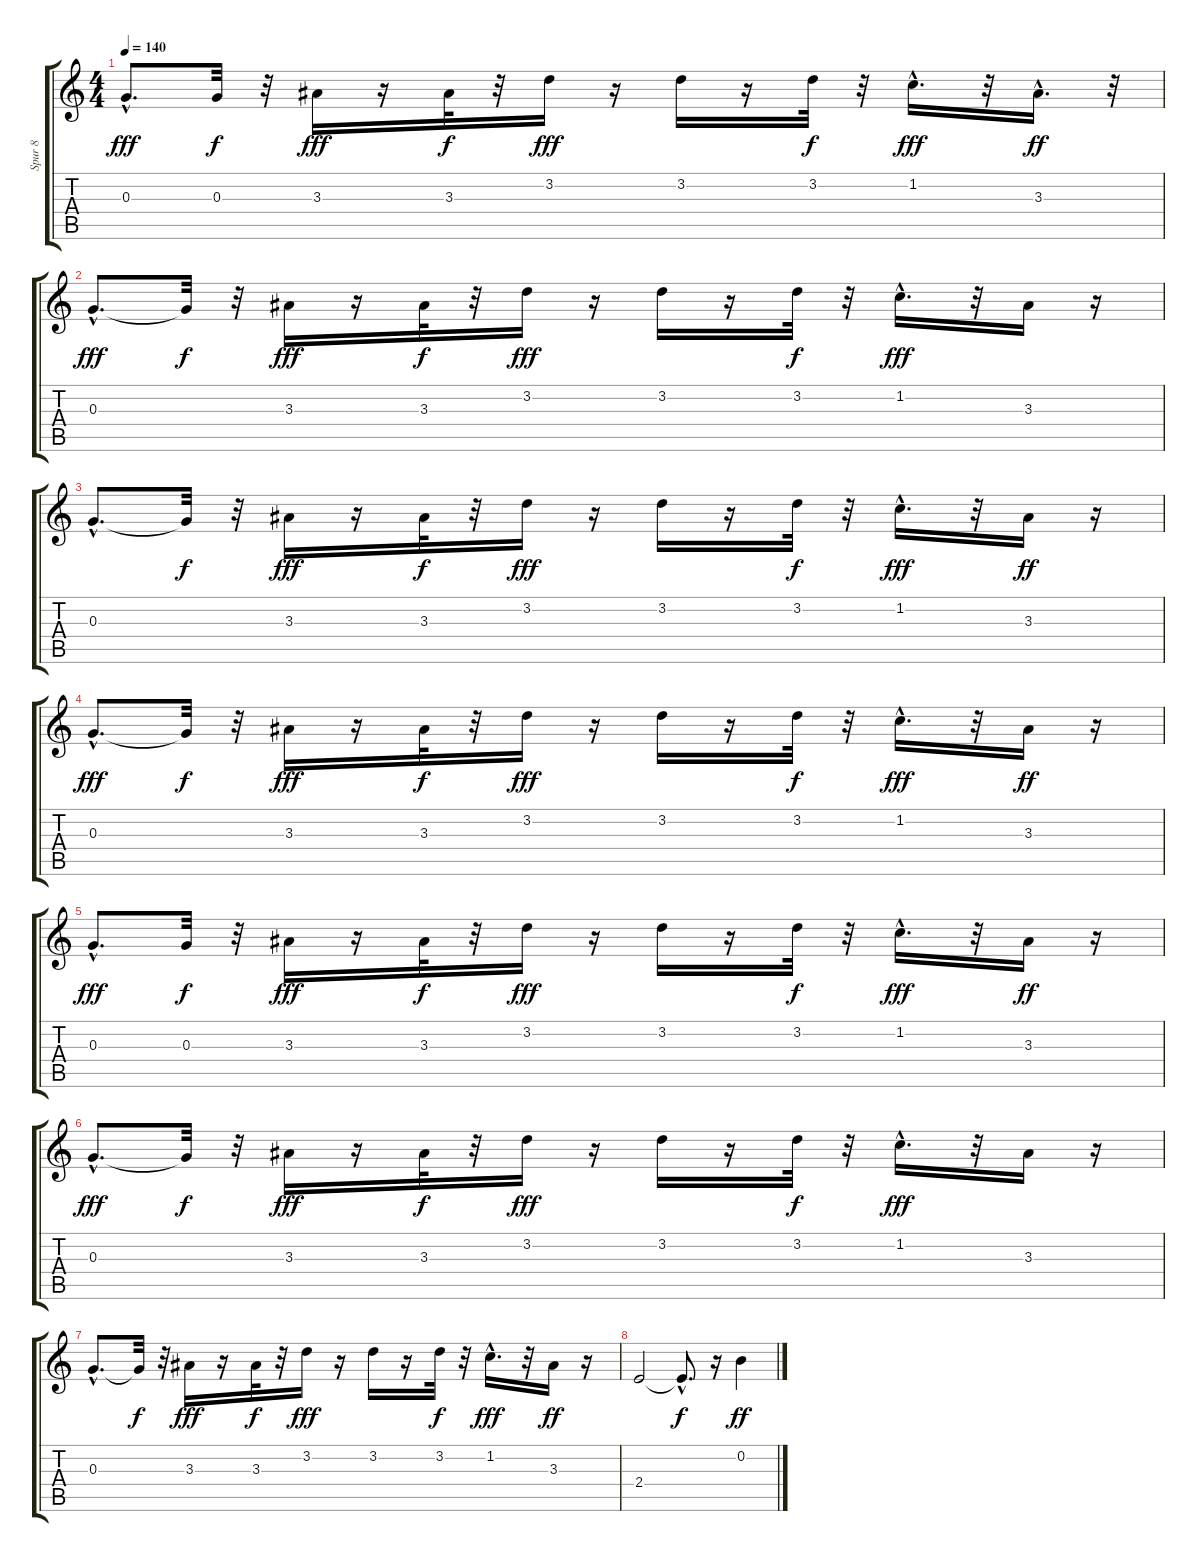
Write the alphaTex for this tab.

\track ("Spur 8" "Spur 8") {instrument electricguitarmuted}
\staff {score tabs}
\tuning (E4 B3 G3 D3 A2 E2) {hide}
\ts (4 4)
\tempo 140
\clef g2
\ks c
0.3{hac}.8{d dy fff} 0.3.32{dy f} r.32 3.3.16{dy fff} r.16 3.3.32{dy f} r.32 3.2.16{dy fff} r.16 3.2.16 r.16 3.2.32{dy f} r.32 1.2{hac}.16{d dy fff} r.32 3.3{hac}.16{d dy ff} r.32 |
0.3{hac}.8{d dy fff} 0.3{t}.32{dy f} r.32 3.3.16{dy fff} r.16 3.3.32{dy f} r.32 3.2.16{dy fff} r.16 3.2.16 r.16 3.2.32{dy f} r.32 1.2{hac}.16{d dy fff} r.32 3.3.16 r.16 |
0.3{hac}.8{d} 0.3{t}.32{dy f} r.32 3.3.16{dy fff} r.16 3.3.32{dy f} r.32 3.2.16{dy fff} r.16 3.2.16 r.16 3.2.32{dy f} r.32 1.2{hac}.16{d dy fff} r.32 3.3.16{dy ff} r.16 |
0.3{hac}.8{d dy fff} 0.3{t}.32{dy f} r.32 3.3.16{dy fff} r.16 3.3.32{dy f} r.32 3.2.16{dy fff} r.16 3.2.16 r.16 3.2.32{dy f} r.32 1.2{hac}.16{d dy fff} r.32 3.3.16{dy ff} r.16 |
0.3{hac}.8{d dy fff} 0.3.32{dy f} r.32 3.3.16{dy fff} r.16 3.3.32{dy f} r.32 3.2.16{dy fff} r.16 3.2.16 r.16 3.2.32{dy f} r.32 1.2{hac}.16{d dy fff} r.32 3.3.16{dy ff} r.16 |
0.3{hac}.8{d dy fff} 0.3{t}.32{dy f} r.32 3.3.16{dy fff} r.16 3.3.32{dy f} r.32 3.2.16{dy fff} r.16 3.2.16 r.16 3.2.32{dy f} r.32 1.2{hac}.16{d dy fff} r.32 3.3.16 r.16 |
0.3{hac}.8{d} 0.3{t}.32{dy f} r.32 3.3.16{dy fff} r.16 3.3.32{dy f} r.32 3.2.16{dy fff} r.16 3.2.16 r.16 3.2.32{dy f} r.32 1.2{hac}.16{d dy fff} r.32 3.3.16{dy ff} r.16 |
2.4.2 2.4{hac t}.8{d dy f} r.16 0.2.4{dy ff}
